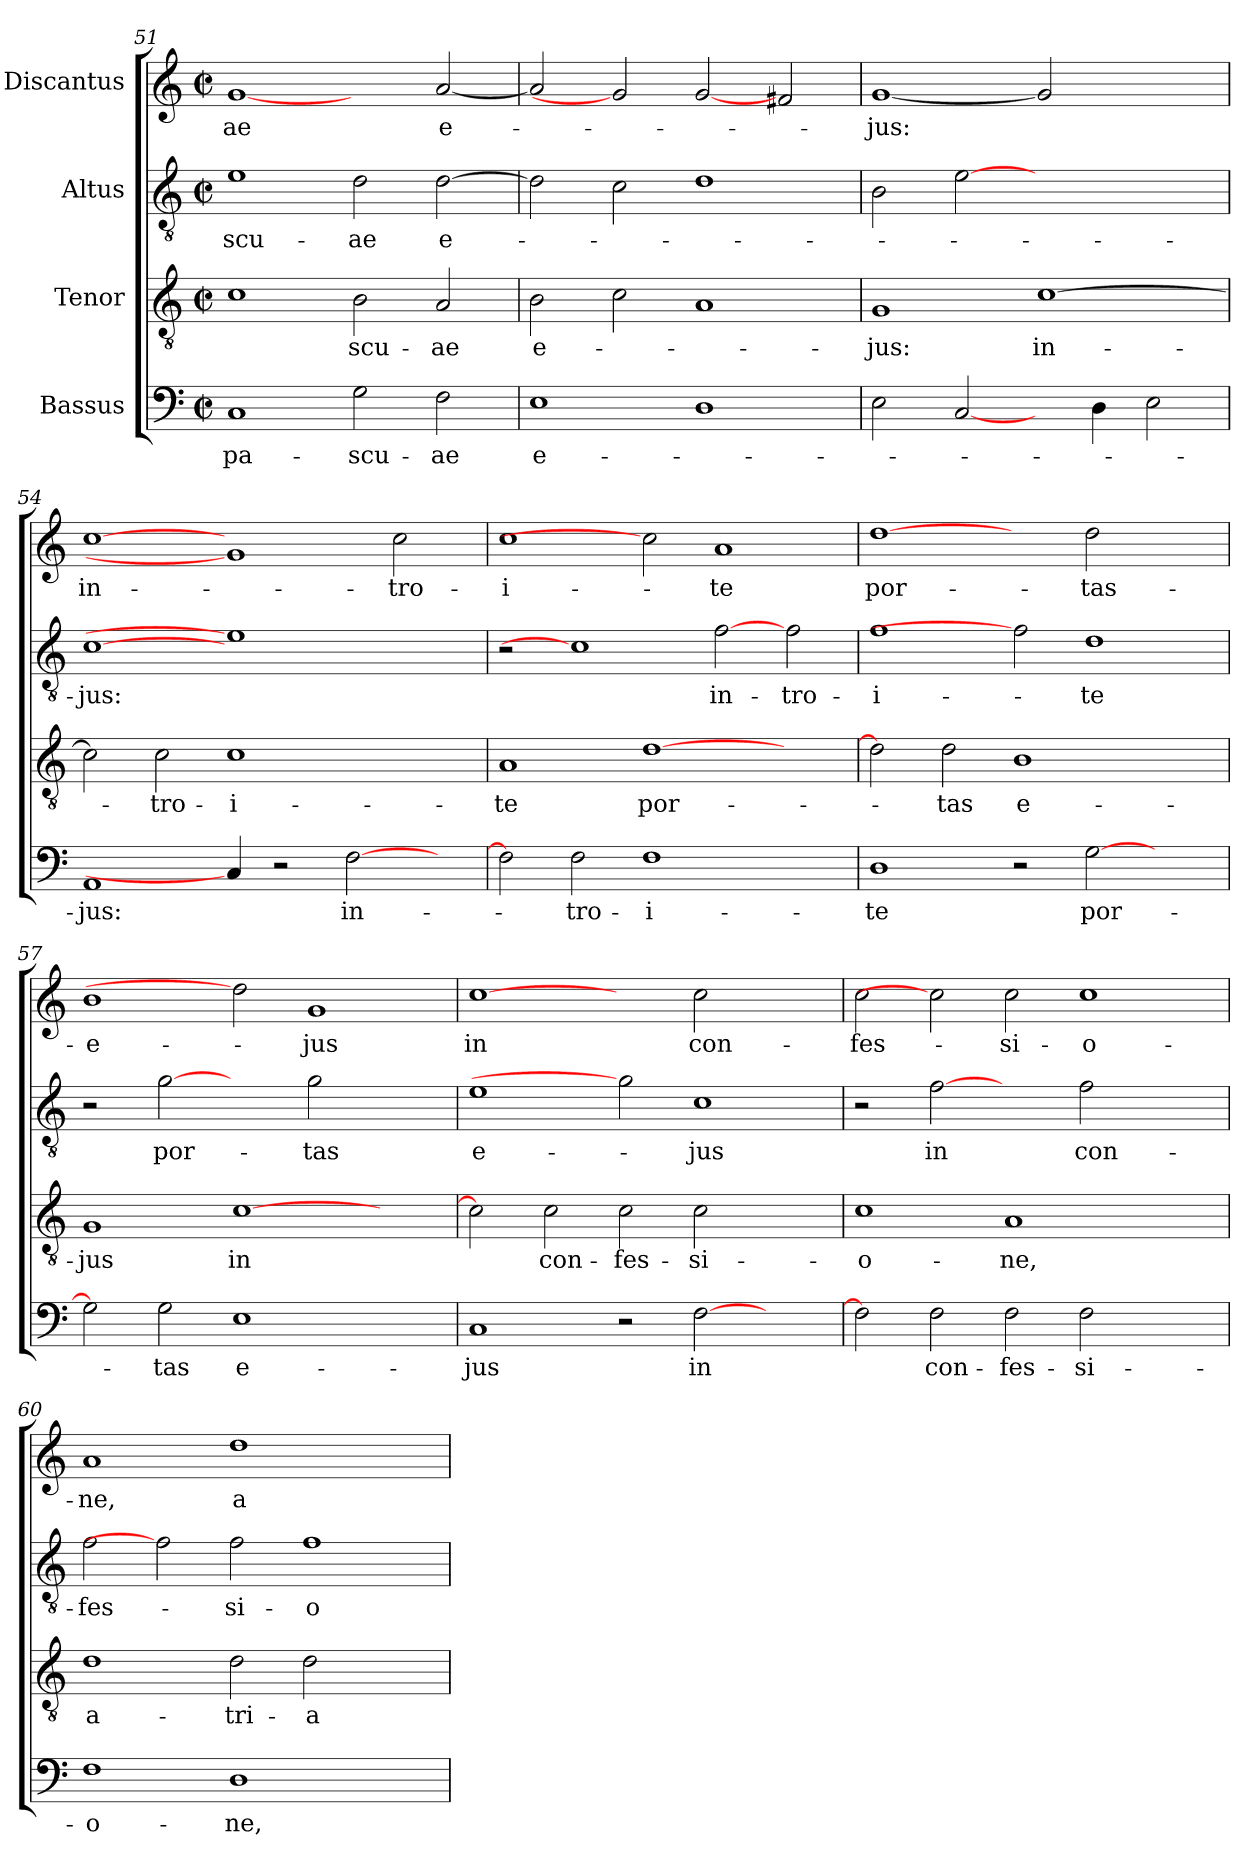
**kern	**text	**kern	**text	**kern	**text	**kern	**text
*part4	*part4	*part3	*part3	*part2	*part2	*part1	*part1
*staff4	*staff4	*staff3	*staff3	*staff2	*staff2	*staff1	*staff1
*I"Bassus	*	*I"Tenor	*	*I"Altus	*	*I"Discantus	*
*clefF4	*	*clefGv2	*	*clefGv2	*	*clefG2	*
*k[]	*	*k[]	*	*k[]	*	*k[]	*
*a:	*	*a:	*	*a:	*	*a:	*
*M2/2	*	*M2/2	*	*M2/2	*	*M2/2	*
*met(c|)	*	*met(c|)	*	*met(c|)	*	*met(c|)	*
=51	=51	=51	=51	=51	=51	=51	=51
!	!LO:LY:b	!	!	!	!LO:LY:b	!	!LO:LY:b
1C	pa-	1c	.	1e	-scu-	[1g	-ae
!	!LO:LY:b	!	!LO:LY:b	!	!LO:LY:b	!	!
2G\	-scu-	2B\	-scu-	2d\	-ae	2ryy	.
!	!LO:LY:b	!	!LO:LY:b	!	!LO:LY:b	!	!LO:LY:b
2F\	-ae	2A/	-ae	[2d\	e-	[2a/	e-
=52	=52	=52	=52	=52	=52	=52	=52
!	!LO:LY:b	!	!LO:LY:b	!	!	!	!
1E	e-	2B\	e-	2d\]	.	2a/]	.
.	.	2c\	.	2c\	.	2g]	.
1D	.	1A	.	1d	.	[2g	.
.	.	.	.	.	.	2f#X/	.
!!LO:PB:g=z
=53	=53	=53	=53	=53	=53	=53	=53
!	!	!	!LO:LY:b	!	!	!	!LO:LY:b
2E\	.	1G	-jus:	2B\	.	[1g	-jus:
[2C/	.	.	.	[2e	.	.	.
!	!	!	!LO:LY:b	!	!	!	!
4ryy	.	[1c	in-	1ryy	.	2g]	.
4D\	.	.	.	.	.	.	.
2E\	.	.	.	.	.	2ryy	.
=54	=54	=54	=54	=54	=54	=54	=54
!	!LO:LY:b	!	!	!	!LO:LY:b	!	!LO:LY:b
1AA	-jus:	2c\]	.	[1c	-jus:	[1cc	in-
!	!	!	!LO:LY:b	!	!	!	!
.	.	2c\	-tro-	.	.	.	.
!	!	!	!LO:LY:b	!	!	!	!
4C/]	.	1c	-i-	1e]	.	1g]	.
2r	.	.	.	.	.	.	.
!	!LO:LY:b	!	!	!	!	!	!
[2F\	in-	.	.	.	.	.	.
!	!	!	!	!	!	!	!LO:LY:b
.	.	2ryy	.	2ryy	.	2cc\	-tro-
4ryy	.	.	.	.	.	.	.
=55	=55	=55	=55	=55	=55	=55	=55
!	!	!	!LO:LY:b	!	!	!	!LO:LY:b
2F\]	.	1A	-te	2r	.	1cc	-i-
!	!LO:LY:b	!	!	!	!	!	!
2F\	-tro-	.	.	1c]	.	.	.
!	!LO:LY:b	!	!LO:LY:b	!	!	!	!
1F	-i-	[1d	por-	.	.	2cc]	.
!	!	!	!	!	!LO:LY:b	!	!LO:LY:b
.	.	.	.	[2f	in-	1a	-te
!	!	!	!	!	!LO:LY:b	!	!
2ryy	.	2ryy	.	2f\	-tro-	.	.
=56	=56	=56	=56	=56	=56	=56	=56
!	!LO:LY:b	!	!	!	!LO:LY:b	!	!LO:LY:b
1D	-te	2d\]	.	1f	-i-	[1dd	por-
!	!	!	!LO:LY:b	!	!	!	!
.	.	2d\	-tas	.	.	.	.
!	!	!	!LO:LY:b	!	!	!	!
2r	.	1B	e-	2f]	.	2ryy	.
!	!LO:LY:b	!	!	!	!LO:LY:b	!	!LO:LY:b
[2G\	por-	.	.	1d	-te	2dd\	-tas-
2ryy	.	2ryy	.	.	.	2ryy	.
=57	=57	=57	=57	=57	=57	=57	=57
!	!	!	!LO:LY:b	!	!	!	!LO:LY:b
2G\]	.	1G	-jus	2r	.	1b	-e-
!	!LO:LY:b	!	!	!	!LO:LY:b	!	!
2G\	-tas	.	.	[2g	por-	.	.
!	!LO:LY:b	!	!LO:LY:b	!	!	!	!
1E	e-	[1c	in	2ryy	.	2dd]	.
!	!	!	!	!	!LO:LY:b	!	!LO:LY:b
.	.	.	.	2g\	-tas	1g	-jus
2ryy	.	2ryy	.	2ryy	.	.	.
=58	=58	=58	=58	=58	=58	=58	=58
!	!LO:LY:b	!	!	!	!LO:LY:b	!	!LO:LY:b
1C	-jus	2c\]	.	1e	e-	[1cc	in
!	!	!	!LO:LY:b	!	!	!	!
.	.	2c\	con-	.	.	.	.
!	!	!	!LO:LY:b	!	!	!	!
2r	.	2c\	-fes-	2g]	.	2ryy	.
!	!LO:LY:b	!	!LO:LY:b	!	!LO:LY:b	!	!LO:LY:b
[2F\	in	2c\	-si-	1c	-jus	2cc\	con-
2ryy	.	2ryy	.	.	.	2ryy	.
!!LO:LB:g=z
=59	=59	=59	=59	=59	=59	=59	=59
!	!	!	!LO:LY:b	!	!	!	!LO:LY:b
2F\]	.	1c	-o-	2r	.	2cc\	-fes-
!	!LO:LY:b	!	!	!	!LO:LY:b	!	!
2F\	con-	.	.	[2f	in	2cc]	.
!	!LO:LY:b	!	!LO:LY:b	!	!	!	!LO:LY:b
2F\	-fes-	1A	-ne,	2ryy	.	2cc\	-si-
!	!LO:LY:b	!	!	!	!LO:LY:b	!	!LO:LY:b
2F\	-si-	.	.	2f\	con-	1cc	-o-
2ryy	.	2ryy	.	2ryy	.	.	.
=60	=60	=60	=60	=60	=60	=60	=60
!	!LO:LY:b	!	!LO:LY:b	!	!LO:LY:b	!	!LO:LY:b
1F	-o-	1d	a-	2f\	-fes-	1a	-ne,
.	.	.	.	2f]	.	.	.
!	!LO:LY:b	!	!LO:LY:b	!	!LO:LY:b	!	!LO:LY:b
1D	-ne,	2d\	-tri-	2f\	-si-	1dd	a-
!	!	!	!LO:LY:b	!	!LO:LY:b	!	!
.	.	2d\	-a	1f	-o-	.	.
2ryy	.	2ryy	.	.	.	2ryy	.
=	=	=	=	=	=	=	=
*-	*-	*-	*-	*-	*-	*-	*-
